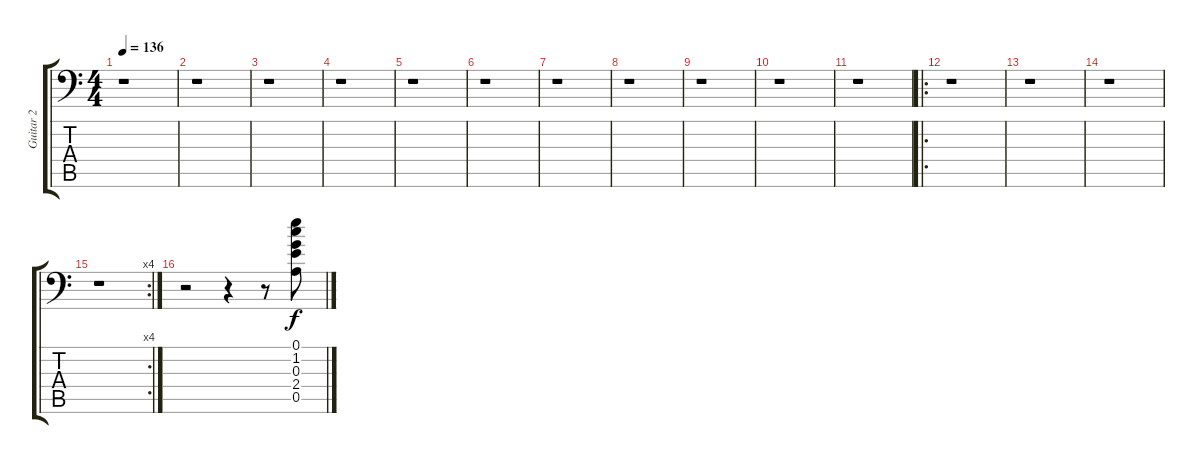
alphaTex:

\track ("Guitar 2" "Guitar 2") {instrument electricguitarclean}
\staff {score tabs}
\tuning (E4 B3 G3 D3 A2 A1) {hide}
\ts (4 4)
\tempo 136
\clef f4
\ks c
r.1{dy f} |
r.1 |
r.1 |
r.1 |
r.1 |
r.1 |
r.1 |
r.1 |
r.1 |
r.1 |
r.1 |
\ro
r.1 |
r.1 |
r.1 |
\rc 4
r.1 |
r.2 r.4 r.8 (0.1 1.2 0.3 2.4 0.5).8
